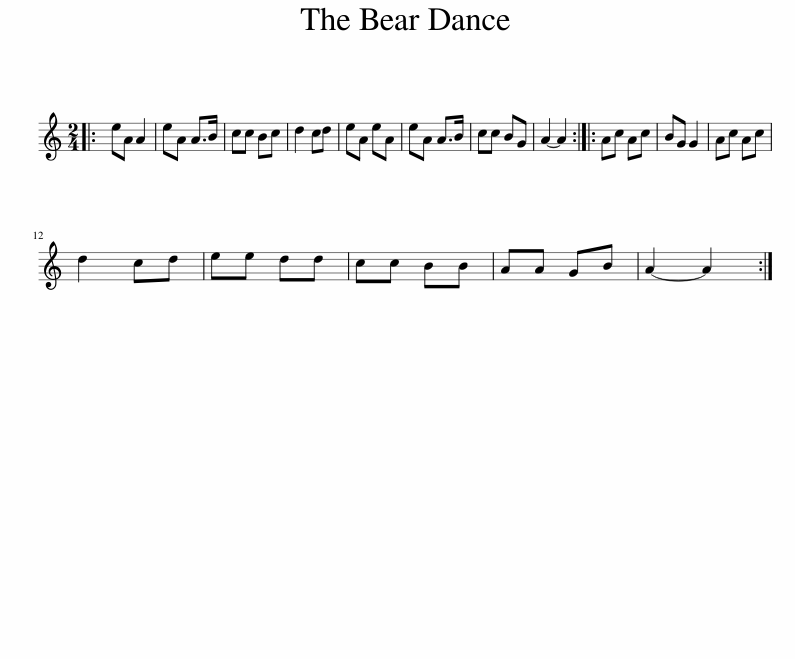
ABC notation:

X:1
L:1/8
M:2/4
I:linebreak $
K:C
V:1 treble
V:1
|: eA A2 | eA A>B | cc Bc | d2 cd | eA eA | %5
 eA A>B | cc BG | A2- A2 :: Ac Ac | BG G2 | %10
 Ac Ac |$ d2 cd | ee dd | cc BB | AA GB | %15
 A2- A2 :| %16
